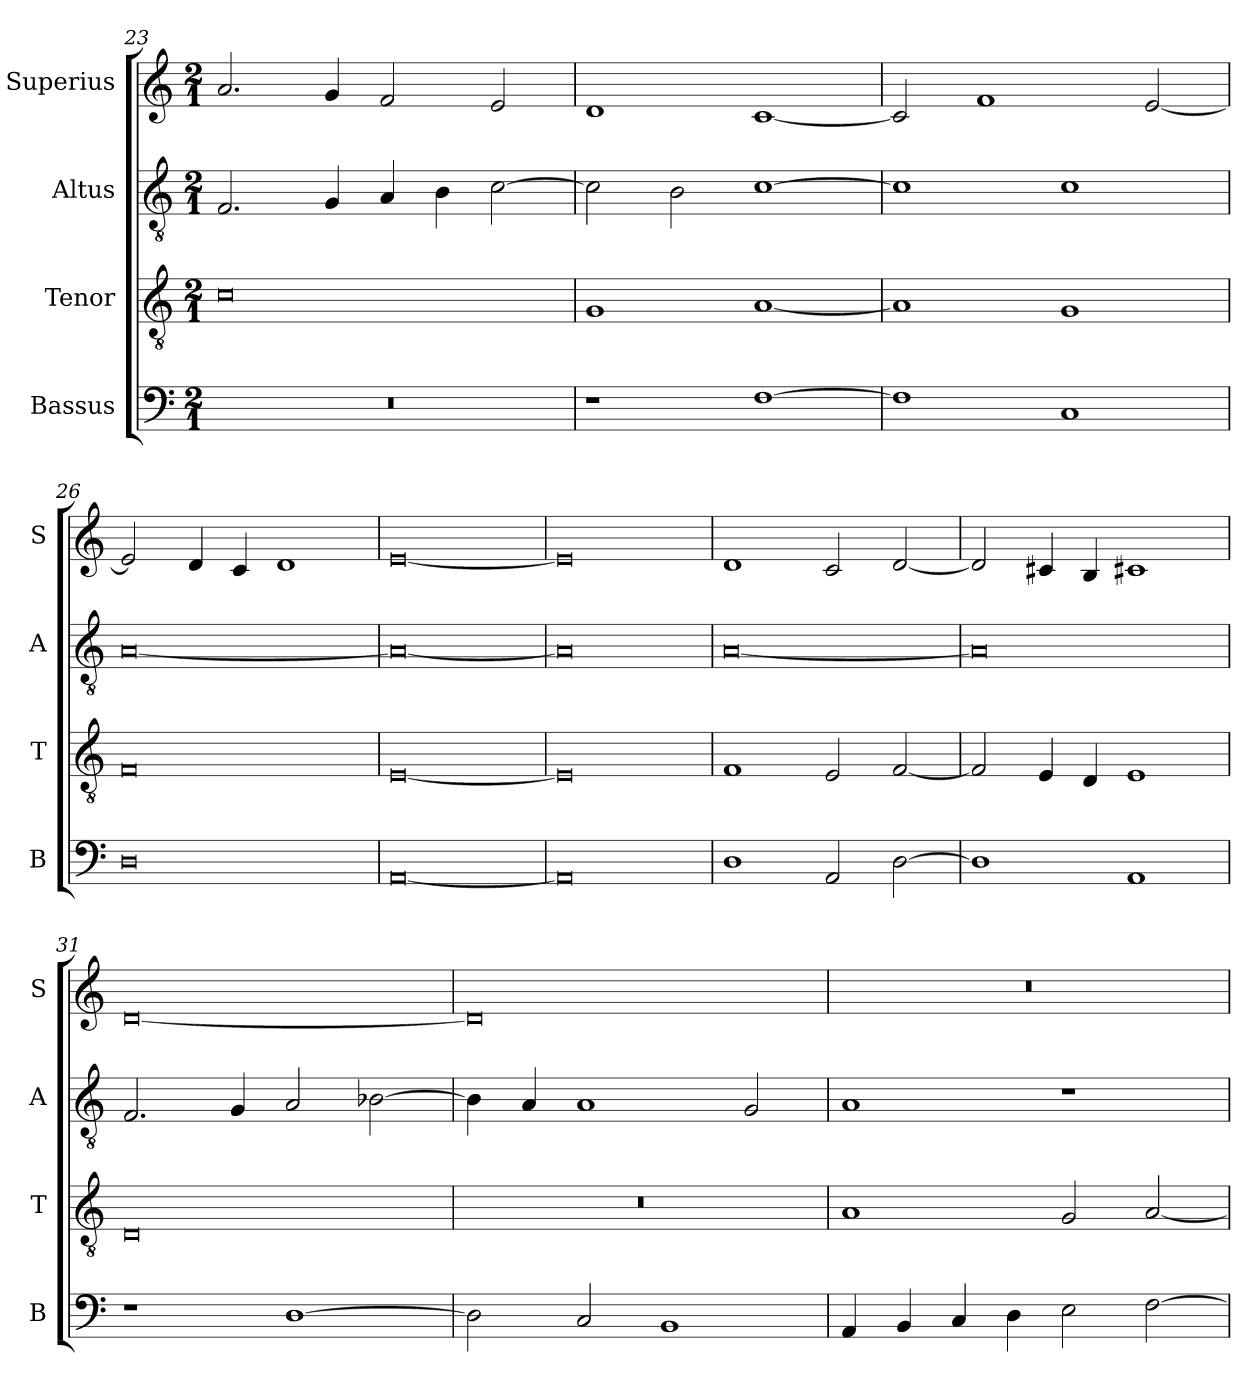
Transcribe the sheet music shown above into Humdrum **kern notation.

**kern	**kern	**kern	**kern
*part4	*part3	*part2	*part1
*staff4	*staff3	*staff2	*staff1
*I"Bassus	*I"Tenor	*I"Altus	*I"Superius
*I'B	*I'T	*I'A	*I'S
*clefF4	*clefGv2	*clefGv2	*clefG2
*k[]	*k[]	*k[]	*k[]
*M2/1	*M2/1	*M2/1	*M2/1
=23	=23	=23	=23
0r	0c	2.F/	2.a/
.	.	4G/	4g/
.	.	4A/	2f/
.	.	4B\	.
.	.	[2c\	2e/
=24	=24	=24	=24
1r	1G	2c\]	1d
.	.	2B\	.
[1F	[1A	[1c	[1c
=25	=25	=25	=25
1F]	1A]	1c]	2c/]
.	.	.	1f
1C	1G	1c	.
.	.	.	[2e/
=26	=26	=26	=26
0D	0F	[0A	2e/]
.	.	.	4d/
.	.	.	4c/
.	.	.	1d
=27	=27	=27	=27
[0AA	[0E	0A_	[0e
=28	=28	=28	=28
0AA]	0E]	0A]	0e]
=29	=29	=29	=29
1D	1F	[0A	1d
2AA/	2E/	.	2c/
[2D\	[2F/	.	[2d/
=30	=30	=30	=30
1D]	2F/]	0A]	2d/]
.	4E/	.	4c#X/
.	4D/	.	4B/
1AA	1E	.	1c#X
=31	=31	=31	=31
1r	0D	2.F/	[0d
.	.	4G/	.
[1D	.	2A/	.
.	.	[2B-X\	.
=32	=32	=32	=32
2D\]	0r	4B-\]	0d]
.	.	4A/	.
2C/	.	1A	.
1BB	.	.	.
.	.	2G/	.
=33	=33	=33	=33
4AA/	1A	1A	0r
4BB/	.	.	.
4C/	.	.	.
4D\	.	.	.
2E\	2G/	1r	.
[2F\	[2A/	.	.
=	=	=	=
*-	*-	*-	*-
